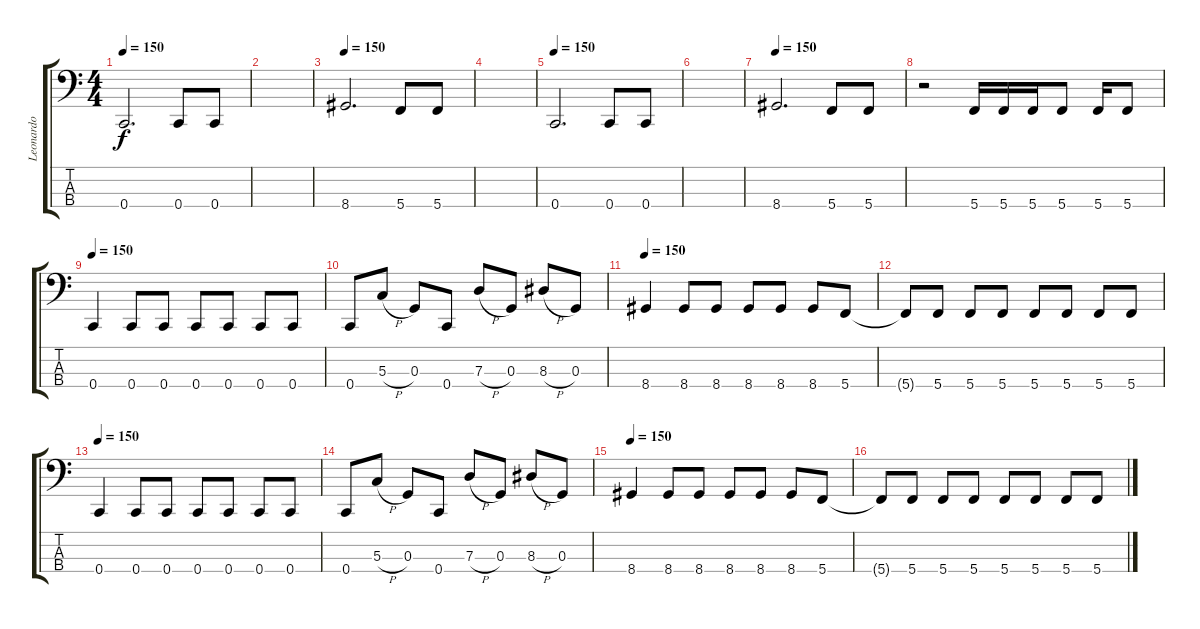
\track ("Leonardo" "Leonardo") {instrument electricbasspick}
\staff {score tabs}
\tuning (F2 C2 G1 C1) {hide}
\ts (4 4)
\tempo 150
\clef f4
\ks c
0.4.2{d dy f} 0.4.8 0.4.8 |
|
\tempo 150
8.4.2{d} 5.4.8 5.4.8 |
|
\tempo 150
0.4.2{d} 0.4.8 0.4.8 |
|
\tempo 150
8.4.2{d} 5.4.8 5.4.8 |
r.2 5.4.16 5.4.16 5.4.16 5.4.8 5.4.16 5.4.8 |
\tempo 150
0.4.4 0.4.8 0.4.8 0.4.8 0.4.8 0.4.8 0.4.8 |
0.4.8 5.3{h}.8 0.3.8 0.4.8 7.3{h}.8 0.3.8 8.3{h}.8 0.3.8 |
\tempo 150
8.4.4 8.4.8 8.4.8 8.4.8 8.4.8 8.4.8 5.4.8 |
5.4{t}.8 5.4.8 5.4.8 5.4.8 5.4.8 5.4.8 5.4.8 5.4.8 |
\tempo 150
0.4.4 0.4.8 0.4.8 0.4.8 0.4.8 0.4.8 0.4.8 |
0.4.8 5.3{h}.8 0.3.8 0.4.8 7.3{h}.8 0.3.8 8.3{h}.8 0.3.8 |
\tempo 150
8.4.4 8.4.8 8.4.8 8.4.8 8.4.8 8.4.8 5.4.8 |
5.4{t}.8 5.4.8 5.4.8 5.4.8 5.4.8 5.4.8 5.4.8 5.4.8
